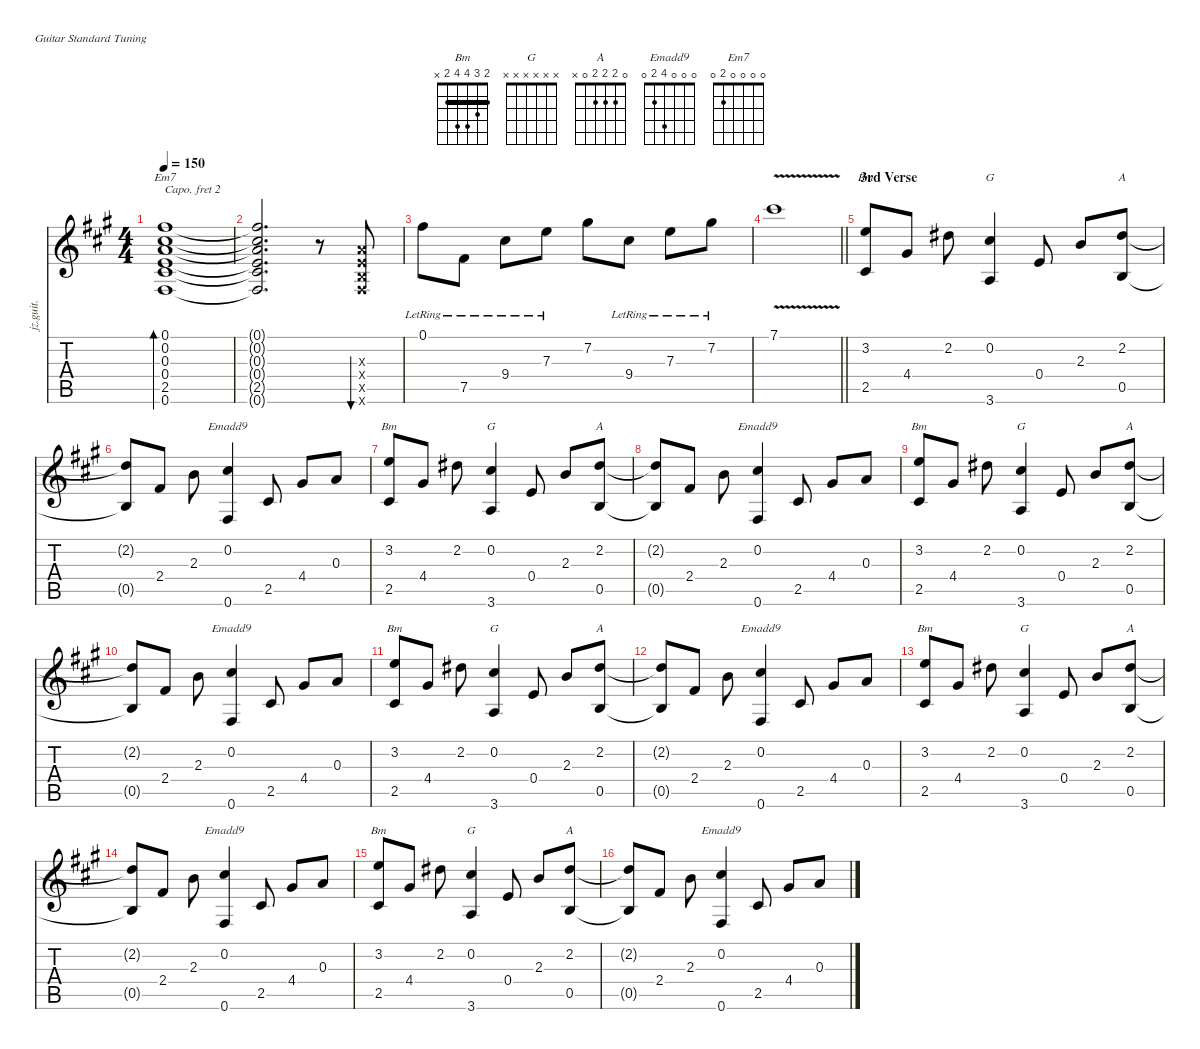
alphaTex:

\defaultSystemsLayout 4
\hideDynamics
\bracketExtendMode nobrackets
\otherSystemsTrackNameOrientation horizontal
\track ("2nd Guitar" "jz.guit.") {instrument electricguitarjazz}
\staff {score tabs}
\capo 2
\tuning (E4 B3 G3 D3 A2 E2)
\chord ("Bm" 2 3 4 4 2 x) {barre 2}
\chord ("G" x x x x x x)
\chord ("A" 0 2 2 2 0 x)
\chord ("Emadd9" 0 0 0 4 2 0)
\chord ("Em7" 0 0 0 0 2 0)
\ts (4 4)
\tempo 150
\clef g2
\ks a
(0.1{acc #} 0.2{acc #} 0.3{acc forcenatural} 0.4{acc forcenatural} 2.5{acc #} 0.6{acc #}).1{bd 240 ch "Em7" dy f} |
(0.1{t acc #} 0.2{t acc #} 0.3{t acc forcenatural} 0.4{t acc forcenatural} 2.5{t acc #} 0.6{t acc #}).2{d} r.8 (0.3{x acc forcenatural} 0.4{x acc forcenatural} 0.5{x acc forcenatural} 0.6{x acc #}).8{bu 480 dy fff} |
0.1{lr acc #}.8{dy f} 7.5{lr acc #}.8 9.4{lr acc #}.8 7.3{lr acc forcenatural}.8 7.2{acc #}.8 9.4{lr acc #}.8 7.3{lr acc forcenatural}.8 7.2{lr acc #}.8 |
\barLineRight lightlight
7.1{v acc #}.1 |
\section ("" "3rd Verse")
(3.2{acc forcenatural} 2.5{acc #}).8{ch "Bm"} 4.4{acc #}.8 2.2{acc #}.8 (0.2{acc #} 3.6{acc forcenatural}).4{ch "G"} 0.4{acc forcenatural}.8 2.3{acc forcenatural}.8 (2.2{acc #} 0.5{acc forcenatural}).8{ch "A"} |
(2.2{t acc #} 0.5{t acc forcenatural}).8 2.4{acc #}.8 2.3{acc forcenatural}.8 (0.2{acc #} 0.6{acc #}).4{ch "Emadd9"} 2.5{acc #}.8 4.4{acc #}.8 0.3{acc forcenatural}.8 |
(3.2{acc forcenatural} 2.5{acc #}).8{ch "Bm"} 4.4{acc #}.8 2.2{acc #}.8 (0.2{acc #} 3.6{acc forcenatural}).4{ch "G"} 0.4{acc forcenatural}.8 2.3{acc forcenatural}.8 (2.2{acc #} 0.5{acc forcenatural}).8{ch "A"} |
(2.2{t acc #} 0.5{t acc forcenatural}).8 2.4{acc #}.8 2.3{acc forcenatural}.8 (0.2{acc #} 0.6{acc #}).4{ch "Emadd9"} 2.5{acc #}.8 4.4{acc #}.8 0.3{acc forcenatural}.8 |
(3.2{acc forcenatural} 2.5{acc #}).8{ch "Bm"} 4.4{acc #}.8 2.2{acc #}.8 (0.2{acc #} 3.6{acc forcenatural}).4{ch "G"} 0.4{acc forcenatural}.8 2.3{acc forcenatural}.8 (2.2{acc #} 0.5{acc forcenatural}).8{ch "A"} |
(2.2{t acc #} 0.5{t acc forcenatural}).8 2.4{acc #}.8 2.3{acc forcenatural}.8 (0.2{acc #} 0.6{acc #}).4{ch "Emadd9"} 2.5{acc #}.8 4.4{acc #}.8 0.3{acc forcenatural}.8 |
(3.2{acc forcenatural} 2.5{acc #}).8{ch "Bm"} 4.4{acc #}.8 2.2{acc #}.8 (0.2{acc #} 3.6{acc forcenatural}).4{ch "G"} 0.4{acc forcenatural}.8 2.3{acc forcenatural}.8 (2.2{acc #} 0.5{acc forcenatural}).8{ch "A"} |
(2.2{t acc #} 0.5{t acc forcenatural}).8 2.4{acc #}.8 2.3{acc forcenatural}.8 (0.2{acc #} 0.6{acc #}).4{ch "Emadd9"} 2.5{acc #}.8 4.4{acc #}.8 0.3{acc forcenatural}.8 |
(3.2{acc forcenatural} 2.5{acc #}).8{ch "Bm"} 4.4{acc #}.8 2.2{acc #}.8 (0.2{acc #} 3.6{acc forcenatural}).4{ch "G"} 0.4{acc forcenatural}.8 2.3{acc forcenatural}.8 (2.2{acc #} 0.5{acc forcenatural}).8{ch "A"} |
(2.2{t acc #} 0.5{t acc forcenatural}).8 2.4{acc #}.8 2.3{acc forcenatural}.8 (0.2{acc #} 0.6{acc #}).4{ch "Emadd9"} 2.5{acc #}.8 4.4{acc #}.8 0.3{acc forcenatural}.8 |
(3.2{acc forcenatural} 2.5{acc #}).8{ch "Bm"} 4.4{acc #}.8 2.2{acc #}.8 (0.2{acc #} 3.6{acc forcenatural}).4{ch "G"} 0.4{acc forcenatural}.8 2.3{acc forcenatural}.8 (2.2{acc #} 0.5{acc forcenatural}).8{ch "A"} |
(2.2{t acc #} 0.5{t acc forcenatural}).8 2.4{acc #}.8 2.3{acc forcenatural}.8 (0.2{acc #} 0.6{acc #}).4{ch "Emadd9"} 2.5{acc #}.8 4.4{acc #}.8 0.3{acc forcenatural}.8
